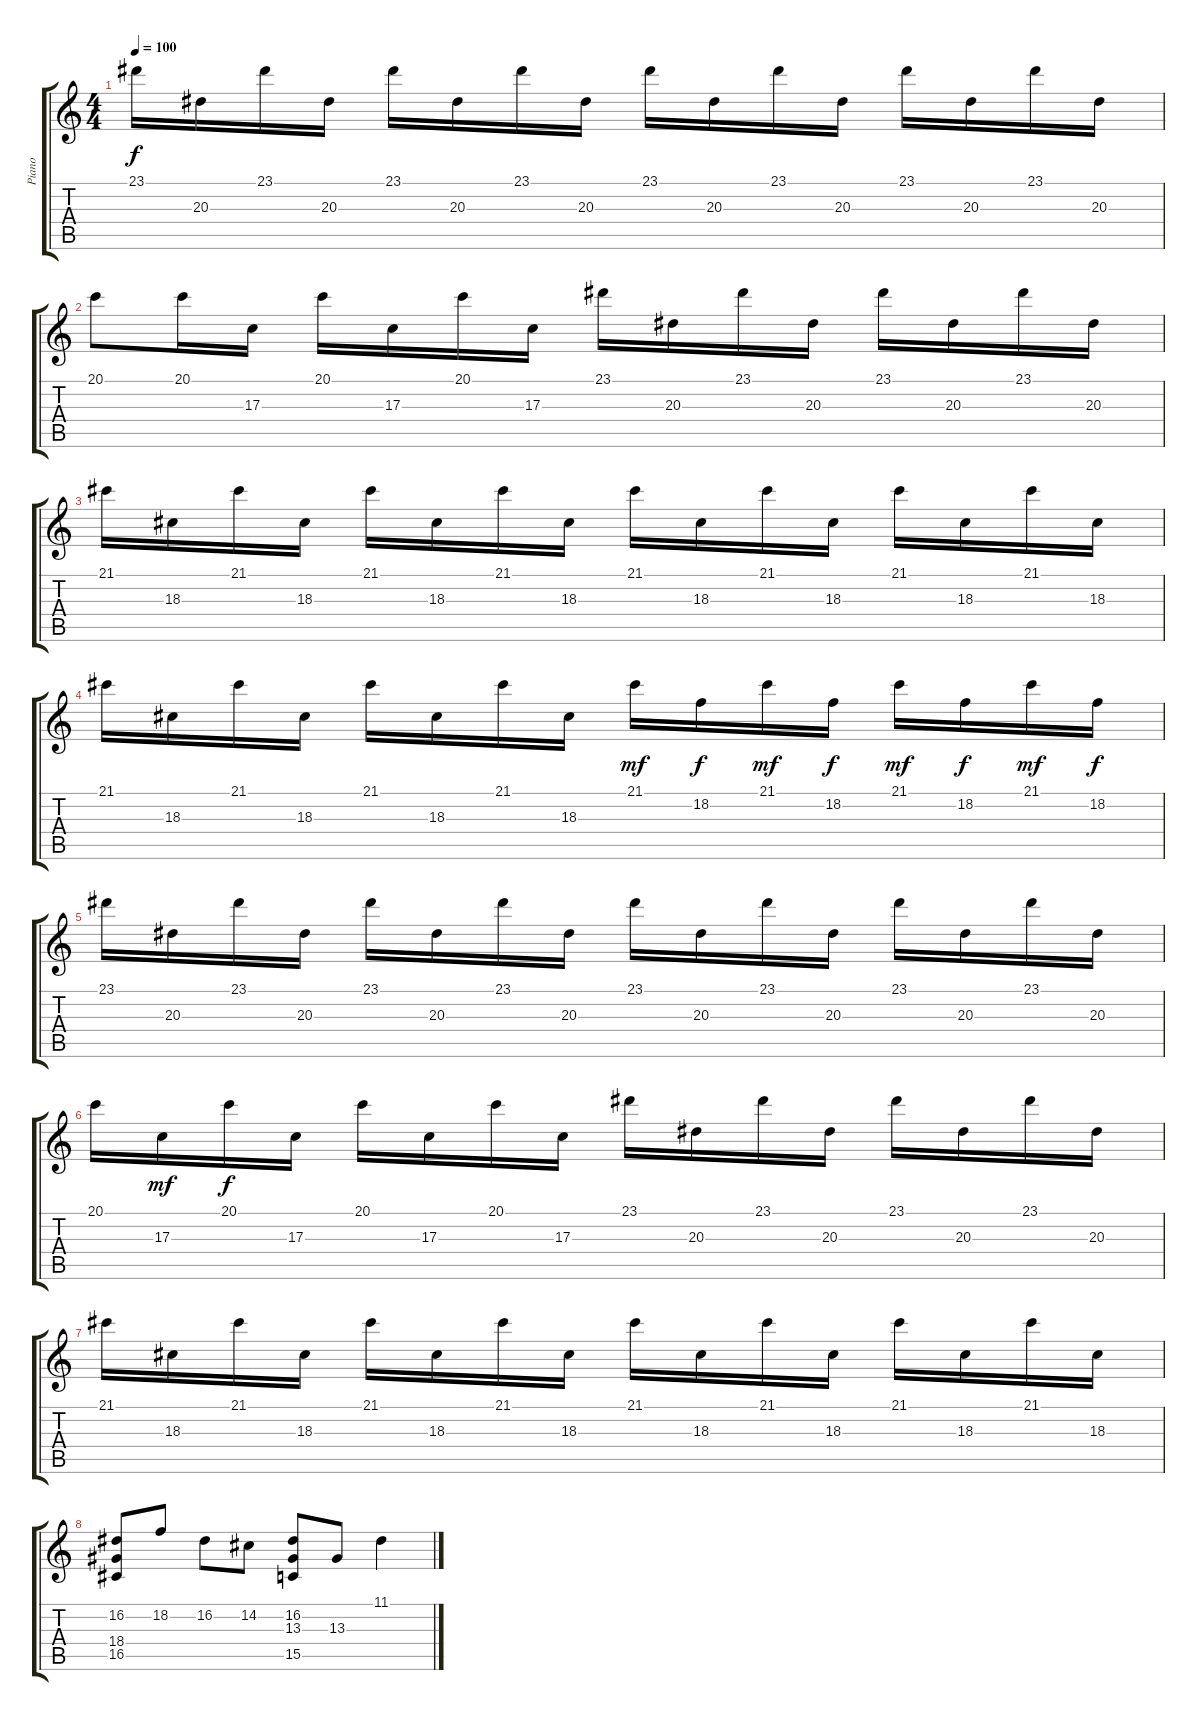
\track ("Piano" "Piano") {instrument acousticgrandpiano}
\staff {score tabs}
\tuning (E4 B3 G3 D3 A2 E2) {hide}
\ts (4 4)
\tempo 100
\clef g2
\ks c
23.1.16{dy f} 20.3.16 23.1.16 20.3.16 23.1.16 20.3.16 23.1.16 20.3.16 23.1.16 20.3.16 23.1.16 20.3.16 23.1.16 20.3.16 23.1.16 20.3.16 |
20.1.8 20.1.16 17.3.16 20.1.16 17.3.16 20.1.16 17.3.16 23.1.16 20.3.16 23.1.16 20.3.16 23.1.16 20.3.16 23.1.16 20.3.16 |
21.1.16 18.3.16 21.1.16 18.3.16 21.1.16 18.3.16 21.1.16 18.3.16 21.1.16 18.3.16 21.1.16 18.3.16 21.1.16 18.3.16 21.1.16 18.3.16 |
21.1.16 18.3.16 21.1.16 18.3.16 21.1.16 18.3.16 21.1.16 18.3.16 21.1.16{dy mf} 18.2.16{dy f} 21.1.16{dy mf} 18.2.16{dy f} 21.1.16{dy mf} 18.2.16{dy f} 21.1.16{dy mf} 18.2.16{dy f} |
23.1.16 20.3.16 23.1.16 20.3.16 23.1.16 20.3.16 23.1.16 20.3.16 23.1.16 20.3.16 23.1.16 20.3.16 23.1.16 20.3.16 23.1.16 20.3.16 |
20.1.16 17.3.16{dy mf} 20.1.16{dy f} 17.3.16 20.1.16 17.3.16 20.1.16 17.3.16 23.1.16 20.3.16 23.1.16 20.3.16 23.1.16 20.3.16 23.1.16 20.3.16 |
21.1.16 18.3.16 21.1.16 18.3.16 21.1.16 18.3.16 21.1.16 18.3.16 21.1.16 18.3.16 21.1.16 18.3.16 21.1.16 18.3.16 21.1.16 18.3.16 |
(16.2 18.4 16.5).8 18.2.8 16.2.8 14.2.8 (16.2 13.3 15.5).8 13.3.8 11.1.4
